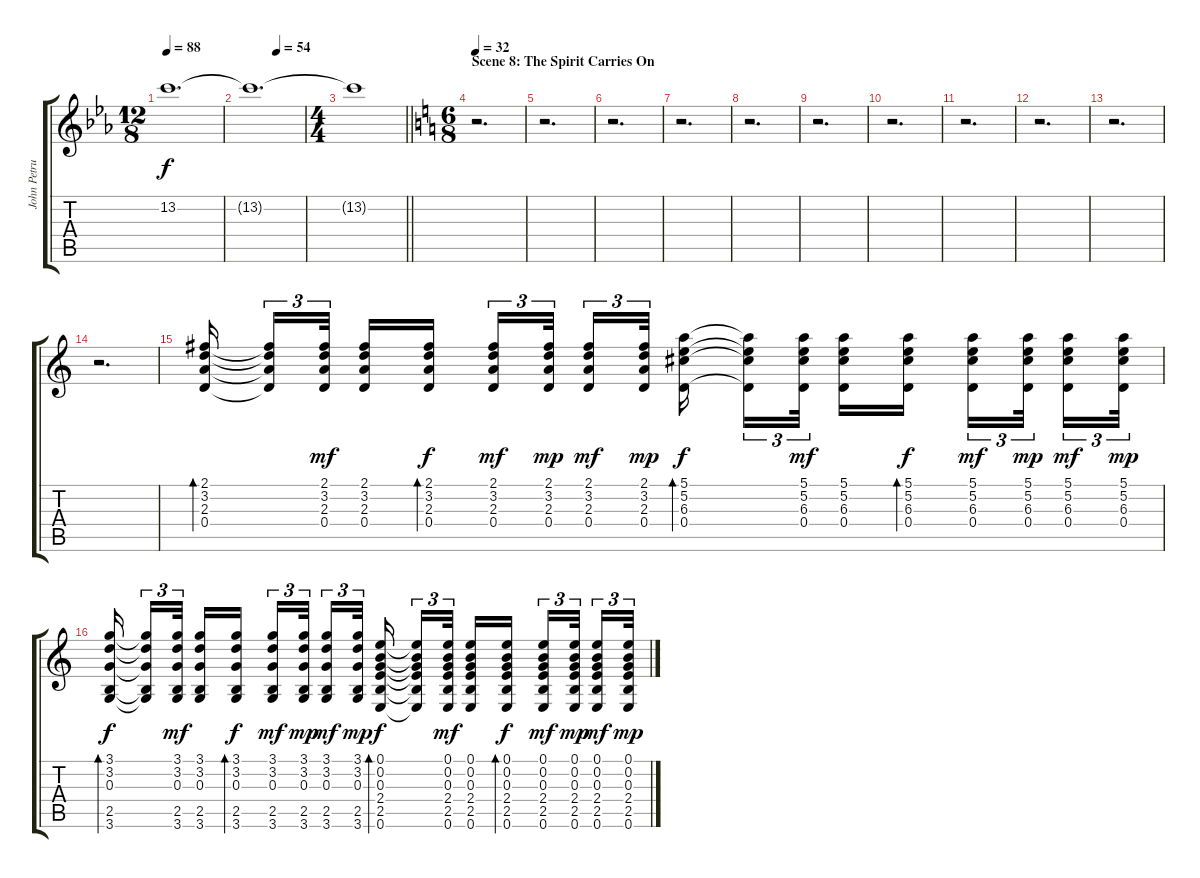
\track ("John Petrucci" "John Petru") {instrument acousticguitarsteel}
\staff {score tabs}
\tuning (E4 B3 G3 D3 A2 E2) {hide}
\ts (12 8)
\tempo 88
\clef g2
\ks eb
13.2{t}.1{d dy f volume 0} |
\tempo (54 0.5)
13.2{t}.1{d} |
\ts (4 4)
\barLineRight lightlight
13.2{t}.1 |
\ts (6 8)
\section ("" "Scene 8: The Spirit Carries On")
\tempo 32
\ks c
r.2{d} |
r.2{d} |
r.2{d} |
r.2{d} |
r.2{d} |
r.2{d} |
r.2{d} |
r.2{d} |
r.2{d} |
r.2{d} |
r.2{d} |
(2.1 3.2 2.3 0.4).16{bd 60 volume 10 instrument acousticguitarsteel beam splitsecondary} (2.1{t} 3.2{t} 2.3{t} 0.4{t}).16{tu (3 2)} (2.1 3.2 2.3 0.4).32{tu (3 2) dy mf beam splitsecondary} (2.1 3.2 2.3 0.4).16 (2.1 3.2 2.3 0.4).16{bd 30 dy f beam splitsecondary} (2.1 3.2 2.3 0.4).16{tu (3 2) dy mf} (2.1 3.2 2.3 0.4).32{tu (3 2) dy mp beam splitsecondary} (2.1 3.2 2.3 0.4).16{tu (3 2) dy mf} (2.1 3.2 2.3 0.4).32{tu (3 2) dy mp} (5.1 5.2 6.3 0.4).16{bd 30 dy f beam splitsecondary} (5.1{t} 5.2{t} 6.3{t} 0.4{t}).16{tu (3 2)} (5.1 5.2 6.3 0.4).32{tu (3 2) dy mf beam splitsecondary} (5.1 5.2 6.3 0.4).16 (5.1 5.2 6.3 0.4).16{bd 30 dy f beam splitsecondary} (5.1 5.2 6.3 0.4).16{tu (3 2) dy mf} (5.1 5.2 6.3 0.4).32{tu (3 2) dy mp beam splitsecondary} (5.1 5.2 6.3 0.4).16{tu (3 2) dy mf} (5.1 5.2 6.3 0.4).32{tu (3 2) dy mp} |
(3.1 3.2 0.3 2.5 3.6).16{bd 30 dy f beam splitsecondary} (3.1{t} 3.2{t} 0.3{t} 2.5{t} 3.6{t}).16{tu (3 2)} (3.1 3.2 0.3 2.5 3.6).32{tu (3 2) dy mf beam splitsecondary} (3.1 3.2 0.3 2.5 3.6).16 (3.1 3.2 0.3 2.5 3.6).16{bd 30 dy f beam splitsecondary} (3.1 3.2 0.3 2.5 3.6).16{tu (3 2) dy mf} (3.1 3.2 0.3 2.5 3.6).32{tu (3 2) dy mp beam splitsecondary} (3.1 3.2 0.3 2.5 3.6).16{tu (3 2) dy mf} (3.1 3.2 0.3 2.5 3.6).32{tu (3 2) dy mp} (0.1 0.2 0.3 2.4 2.5 0.6).16{bd 30 dy f beam splitsecondary} (0.1{t} 0.2{t} 0.3{t} 2.4{t} 2.5{t} 0.6{t}).16{tu (3 2)} (0.1 0.2 0.3 2.4 2.5 0.6).32{tu (3 2) dy mf beam splitsecondary} (0.1 0.2 0.3 2.4 2.5 0.6).16 (0.1 0.2 0.3 2.4 2.5 0.6).16{bd 30 dy f beam splitsecondary} (0.1 0.2 0.3 2.4 2.5 0.6).16{tu (3 2) dy mf} (0.1 0.2 0.3 2.4 2.5 0.6).32{tu (3 2) dy mp beam splitsecondary} (0.1 0.2 0.3 2.4 2.5 0.6).16{tu (3 2) dy mf} (0.1 0.2 0.3 2.4 2.5 0.6).32{tu (3 2) dy mp}
